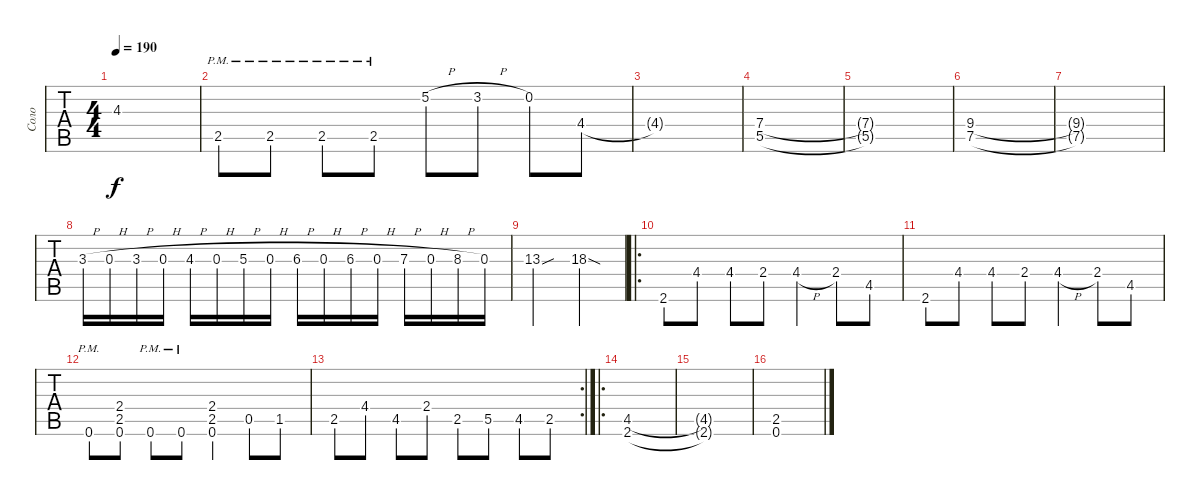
\track ("Соло" "Соло") {instrument distortionguitar}
\staff {tabs}
\tuning (E4 B3 G3 D3 A2 E2) {hide}
\ts (4 4)
\tempo 190
\clef g2
\ks c
4.3{t}.1{dy f} |
2.5{pm}.8 2.5{pm}.8 2.5{pm}.8 2.5{pm}.8 5.2{h}.8 3.2{h}.8 0.2.8 4.4.8 |
4.4{t}.1 |
(7.4 5.5).1{volume 12} |
(7.4{t} 5.5{t}).1 |
(9.4 7.5).1 |
(9.4{t} 7.5{t}).1 |
3.3{h}.16 0.3{h}.16 3.3{h}.16 0.3{h}.16 4.3{h}.16 0.3{h}.16 5.3{h}.16 0.3{h}.16 6.3{h}.16 0.3{h}.16 6.3{h}.16 0.3{h}.16 7.3{h}.16 0.3{h}.16 8.3{h}.16 0.3.16 |
13.3{sou}.2 18.3{sod}.2 |
\ro
2.6.8 4.4.8 4.4.8 2.4.8 4.4{h}.4 2.4.8 4.5.8 |
2.6.8 4.4.8 4.4.8 2.4.8 4.4{h}.4 2.4.8 4.5.8 |
0.6{pm}.8 (2.4 2.5 0.6).8 0.6{pm}.8 0.6{pm}.8 (2.4 2.5 0.6).4 0.5.8 1.5.8 |
\rc 2
2.5.8 4.4.8 4.5.8 2.4.8 2.5.8 5.5.8 4.5.8 2.5.8 |
\ro
(4.5 2.6).1 |
(4.5{t} 2.6{t}).1 |
(2.5 0.6).1
